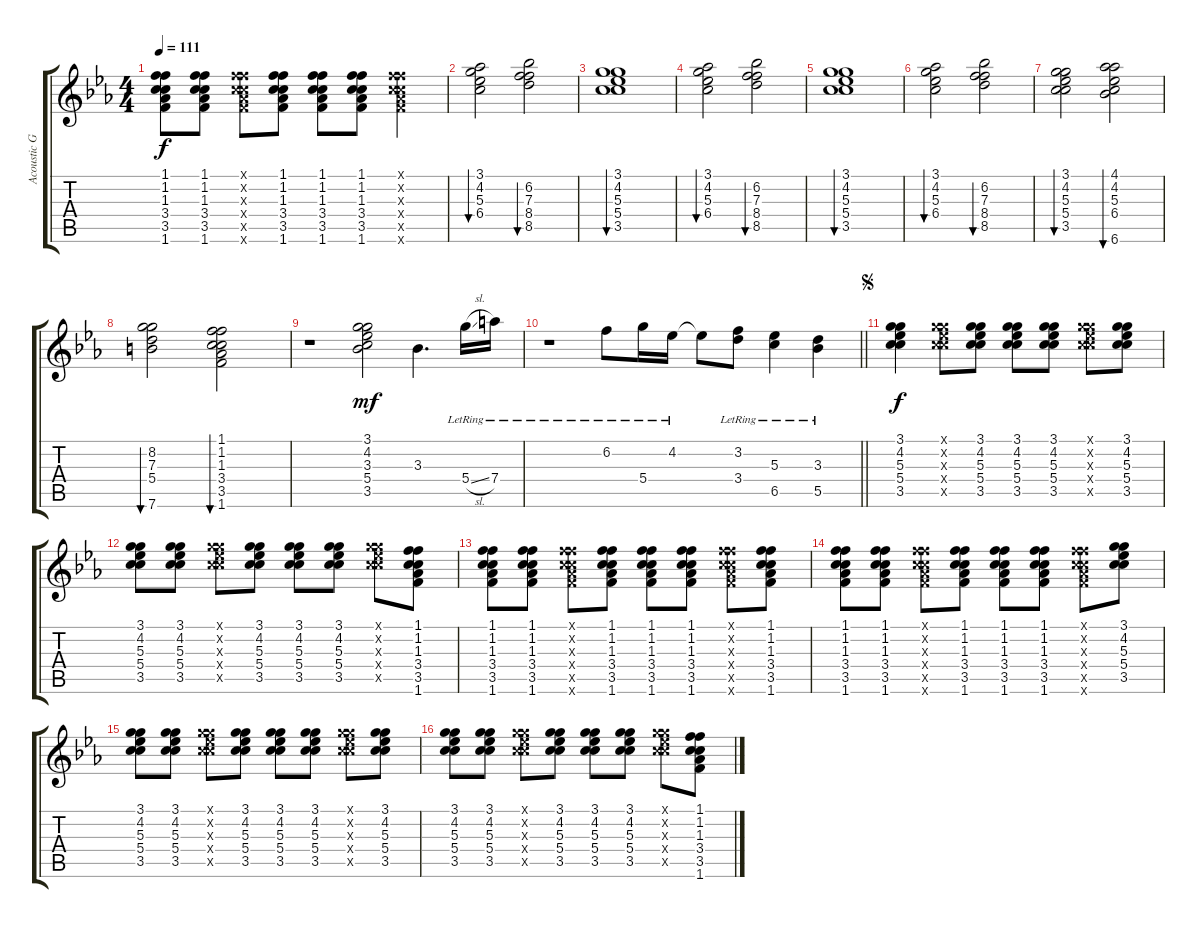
\track ("Acoustic Gtr.(Steel)" "Acoustic G") {instrument acousticguitarsteel}
\staff {score tabs}
\tuning (E4 B3 G3 D4 A3 E3) {hide}
\ts (4 4)
\tempo 111
\clef g2
\ks eb
(1.1 1.2 1.3 3.4 3.5 1.6).8{dy f} (1.1 1.2 1.3 3.4 3.5 1.6).8 (1.1{x} 1.2{x} 1.3{x} 3.4{x} 3.5{x} 1.6{x}).8 (1.1 1.2 1.3 3.4 3.5 1.6).8 (1.1 1.2 1.3 3.4 3.5 1.6).8 (1.1 1.2 1.3 3.4 3.5 1.6).8 (1.1{x} 1.2{x} 1.3{x} 3.4{x} 3.5{x} 1.6{x}).4 |
(3.1 4.2 5.3 6.4).2{bu 60} (6.2 7.3 8.4 8.5).2{bu 60} |
(3.1 4.2 5.3 5.4 3.5).1{bu 60} |
(3.1 4.2 5.3 6.4).2{bu 60} (6.2 7.3 8.4 8.5).2{bu 60} |
(3.1 4.2 5.3 5.4 3.5).1{bu 60} |
(3.1 4.2 5.3 6.4).2{bu 60} (6.2 7.3 8.4 8.5).2{bu 60} |
(3.1 4.2 5.3 5.4 3.5).2{bu 60} (4.1 4.2 5.3 6.4 6.6).2{bu 60} |
(8.2 7.3 5.4 7.6).2{bu 60} (1.1 1.2 1.3 3.4 3.5 1.6).2{bu 60} |
r.1 (3.1 4.2 3.3 5.4 3.5).2{dy mf} 3.3.4{d} 5.4{sl lr}.16 7.4{lr}.16 |
\barLineRight lightlight
r.1 6.2{lr}.8 5.4{lr}.16 4.2{lr}.16 4.2{t}.8 (3.2{lr} 3.4{lr}).8 (5.3{lr} 6.5{lr}).4 (3.3{lr} 5.5{lr}).4 |
\jump segno
(3.1 4.2 5.3 5.4 3.5).4{dy f} (3.1{x} 4.2{x} 5.3{x} 5.4{x} 3.5{x}).8 (3.1 4.2 5.3 5.4 3.5).8 (3.1 4.2 5.3 5.4 3.5).8 (3.1 4.2 5.3 5.4 3.5).8 (3.1{x} 4.2{x} 5.3{x} 5.4{x} 3.5{x}).8 (3.1 4.2 5.3 5.4 3.5).8 |
(3.1 4.2 5.3 5.4 3.5).8 (3.1 4.2 5.3 5.4 3.5).8 (3.1{x} 4.2{x} 5.3{x} 5.4{x} 3.5{x}).8 (3.1 4.2 5.3 5.4 3.5).8 (3.1 4.2 5.3 5.4 3.5).8 (3.1 4.2 5.3 5.4 3.5).8 (3.1{x} 4.2{x} 5.3{x} 5.4{x} 3.5{x}).8 (1.1 1.2 1.3 3.4 3.5 1.6).8 |
(1.1 1.2 1.3 3.4 3.5 1.6).8 (1.1 1.2 1.3 3.4 3.5 1.6).8 (1.1{x} 1.2{x} 1.3{x} 3.4{x} 3.5{x} 1.6{x}).8 (1.1 1.2 1.3 3.4 3.5 1.6).8 (1.1 1.2 1.3 3.4 3.5 1.6).8 (1.1 1.2 1.3 3.4 3.5 1.6).8 (1.1{x} 1.2{x} 1.3{x} 3.4{x} 3.5{x} 1.6{x}).8 (1.1 1.2 1.3 3.4 3.5 1.6).8 |
(1.1 1.2 1.3 3.4 3.5 1.6).8 (1.1 1.2 1.3 3.4 3.5 1.6).8 (1.1{x} 1.2{x} 1.3{x} 3.4{x} 3.5{x} 1.6{x}).8 (1.1 1.2 1.3 3.4 3.5 1.6).8 (1.1 1.2 1.3 3.4 3.5 1.6).8 (1.1 1.2 1.3 3.4 3.5 1.6).8 (1.1{x} 1.2{x} 1.3{x} 3.4{x} 3.5{x} 1.6{x}).8 (3.1 4.2 5.3 5.4 3.5).8 |
(3.1 4.2 5.3 5.4 3.5).8 (3.1 4.2 5.3 5.4 3.5).8 (3.1{x} 4.2{x} 5.3{x} 5.4{x} 3.5{x}).8 (3.1 4.2 5.3 5.4 3.5).8 (3.1 4.2 5.3 5.4 3.5).8 (3.1 4.2 5.3 5.4 3.5).8 (3.1{x} 4.2{x} 5.3{x} 5.4{x} 3.5{x}).8 (3.1 4.2 5.3 5.4 3.5).8 |
(3.1 4.2 5.3 5.4 3.5).8 (3.1 4.2 5.3 5.4 3.5).8 (3.1{x} 4.2{x} 5.3{x} 5.4{x} 3.5{x}).8 (3.1 4.2 5.3 5.4 3.5).8 (3.1 4.2 5.3 5.4 3.5).8 (3.1 4.2 5.3 5.4 3.5).8 (3.1{x} 4.2{x} 5.3{x} 5.4{x} 3.5{x}).8 (1.1 1.2 1.3 3.4 3.5 1.6).8
